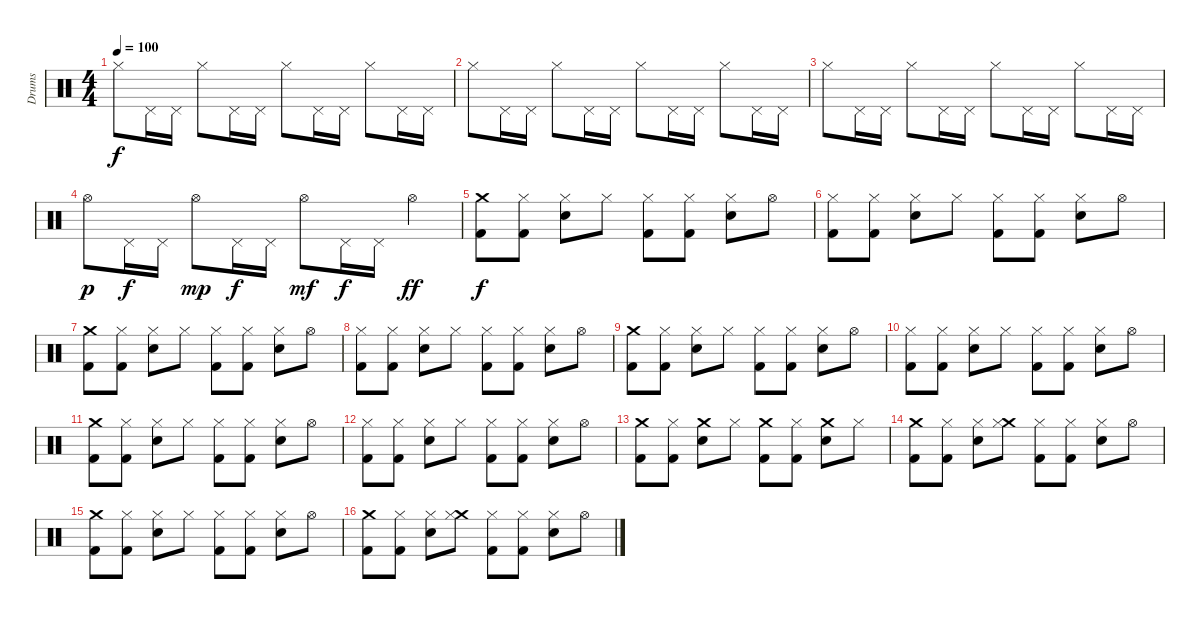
\track ("Drums" "Drums") {instrument percussion}
\staff {score}
\articulation defaults
\ts (4 4)
\tempo 100
\clef neutral
\ks c "Hi-Hat (closed)".8{dy f} "Pedal Hi-Hat (hit)".16 "Pedal Hi-Hat (hit)".16 "Hi-Hat (closed)".8 "Pedal Hi-Hat (hit)".16 "Pedal Hi-Hat (hit)".16 "Hi-Hat (closed)".8 "Pedal Hi-Hat (hit)".16 "Pedal Hi-Hat (hit)".16 "Hi-Hat (closed)".8 "Pedal Hi-Hat (hit)".16 "Pedal Hi-Hat (hit)".16
|
"Hi-Hat (closed)".8 "Pedal Hi-Hat (hit)".16 "Pedal Hi-Hat (hit)".16 "Hi-Hat (closed)".8 "Pedal Hi-Hat (hit)".16 "Pedal Hi-Hat (hit)".16 "Hi-Hat (closed)".8 "Pedal Hi-Hat (hit)".16 "Pedal Hi-Hat (hit)".16 "Hi-Hat (closed)".8 "Pedal Hi-Hat (hit)".16 "Pedal Hi-Hat (hit)".16 |
"Hi-Hat (closed)".8 "Pedal Hi-Hat (hit)".16 "Pedal Hi-Hat (hit)".16 "Hi-Hat (closed)".8 "Pedal Hi-Hat (hit)".16 "Pedal Hi-Hat (hit)".16 "Hi-Hat (closed)".8 "Pedal Hi-Hat (hit)".16 "Pedal Hi-Hat (hit)".16 "Hi-Hat (closed)".8 "Pedal Hi-Hat (hit)".16 "Pedal Hi-Hat (hit)".16 |
"Hi-Hat (open)".8{dy p} "Pedal Hi-Hat (hit)".16{dy f} "Pedal Hi-Hat (hit)".16 "Hi-Hat (open)".8{dy mp} "Pedal Hi-Hat (hit)".16{dy f} "Pedal Hi-Hat (hit)".16 "Hi-Hat (open)".8{dy mf} "Pedal Hi-Hat (hit)".16{dy f} "Pedal Hi-Hat (hit)".16 "Hi-Hat (open)".4{dy ff} |
("Crash medium (hit)" "Kick (hit) 2").8{dy f} ("Hi-Hat (closed)" "Kick (hit) 2").8 ("Hi-Hat (closed)" "Snare (hit) 2").8 "Hi-Hat (closed)".8 ("Hi-Hat (closed)" "Kick (hit) 2").8 ("Hi-Hat (closed)" "Kick (hit) 2").8 ("Hi-Hat (closed)" "Snare (hit) 2").8 "Hi-Hat (open)".8 |
("Hi-Hat (closed)" "Kick (hit) 2").8 ("Hi-Hat (closed)" "Kick (hit) 2").8 ("Hi-Hat (closed)" "Snare (hit) 2").8 "Hi-Hat (closed)".8 ("Hi-Hat (closed)" "Kick (hit) 2").8 ("Hi-Hat (closed)" "Kick (hit) 2").8 ("Hi-Hat (closed)" "Snare (hit) 2").8 "Hi-Hat (open)".8 |
("Crash medium (hit)" "Kick (hit) 2").8 ("Hi-Hat (closed)" "Kick (hit) 2").8 ("Hi-Hat (closed)" "Snare (hit) 2").8 "Hi-Hat (closed)".8 ("Hi-Hat (closed)" "Kick (hit) 2").8 ("Hi-Hat (closed)" "Kick (hit) 2").8 ("Hi-Hat (closed)" "Snare (hit) 2").8 "Hi-Hat (open)".8 |
("Hi-Hat (closed)" "Kick (hit) 2").8 ("Hi-Hat (closed)" "Kick (hit) 2").8 ("Hi-Hat (closed)" "Snare (hit) 2").8 "Hi-Hat (closed)".8 ("Hi-Hat (closed)" "Kick (hit) 2").8 ("Hi-Hat (closed)" "Kick (hit) 2").8 ("Hi-Hat (closed)" "Snare (hit) 2").8 "Hi-Hat (open)".8 |
("Crash medium (hit)" "Kick (hit) 2").8 ("Hi-Hat (closed)" "Kick (hit) 2").8 ("Hi-Hat (closed)" "Snare (hit) 2").8 "Hi-Hat (closed)".8 ("Hi-Hat (closed)" "Kick (hit) 2").8 ("Hi-Hat (closed)" "Kick (hit) 2").8 ("Hi-Hat (closed)" "Snare (hit) 2").8 "Hi-Hat (open)".8 |
("Hi-Hat (closed)" "Kick (hit) 2").8 ("Hi-Hat (closed)" "Kick (hit) 2").8 ("Hi-Hat (closed)" "Snare (hit) 2").8 "Hi-Hat (closed)".8 ("Hi-Hat (closed)" "Kick (hit) 2").8 ("Hi-Hat (closed)" "Kick (hit) 2").8 ("Hi-Hat (closed)" "Snare (hit) 2").8 "Hi-Hat (open)".8 |
("Crash medium (hit)" "Kick (hit) 2").8 ("Hi-Hat (closed)" "Kick (hit) 2").8 ("Hi-Hat (closed)" "Snare (hit) 2").8 "Hi-Hat (closed)".8 ("Hi-Hat (closed)" "Kick (hit) 2").8 ("Hi-Hat (closed)" "Kick (hit) 2").8 ("Hi-Hat (closed)" "Snare (hit) 2").8 "Hi-Hat (open)".8 |
("Hi-Hat (closed)" "Kick (hit) 2").8 ("Hi-Hat (closed)" "Kick (hit) 2").8 ("Hi-Hat (closed)" "Snare (hit) 2").8 "Hi-Hat (closed)".8 ("Hi-Hat (closed)" "Kick (hit) 2").8 ("Hi-Hat (closed)" "Kick (hit) 2").8 ("Hi-Hat (closed)" "Snare (hit) 2").8 "Hi-Hat (open)".8 |
("Crash medium (hit)" "Kick (hit) 2").8 ("Hi-Hat (closed)" "Kick (hit) 2").8 ("Crash medium (hit)" "Snare (hit) 2").8 "Hi-Hat (closed)".8 ("Crash medium (hit)" "Kick (hit) 2").8 ("Hi-Hat (closed)" "Kick (hit) 2").8 ("Crash medium (hit)" "Snare (hit) 2").8 "Hi-Hat (closed)".8 |
("Crash medium (hit)" "Kick (hit) 2").8 ("Hi-Hat (closed)" "Kick (hit) 2").8 ("Hi-Hat (closed)" "Snare (hit) 2").8 ("Crash medium (hit)" "Hi-Hat (closed)").8 ("Hi-Hat (closed)" "Kick (hit) 2").8 ("Hi-Hat (closed)" "Kick (hit) 2").8 ("Hi-Hat (closed)" "Snare (hit) 2").8 "Hi-Hat (open)".8 |
("Crash medium (hit)" "Kick (hit) 2").8 ("Hi-Hat (closed)" "Kick (hit) 2").8 ("Hi-Hat (closed)" "Snare (hit) 2").8 "Hi-Hat (closed)".8 ("Hi-Hat (closed)" "Kick (hit) 2").8 ("Hi-Hat (closed)" "Kick (hit) 2").8 ("Hi-Hat (closed)" "Snare (hit) 2").8 "Hi-Hat (open)".8 |
("Crash medium (hit)" "Kick (hit) 2").8 ("Hi-Hat (closed)" "Kick (hit) 2").8 ("Hi-Hat (closed)" "Snare (hit) 2").8 ("Crash medium (hit)" "Hi-Hat (closed)").8 ("Hi-Hat (closed)" "Kick (hit) 2").8 ("Hi-Hat (closed)" "Kick (hit) 2").8 ("Hi-Hat (closed)" "Snare (hit) 2").8 "Hi-Hat (open)".8
